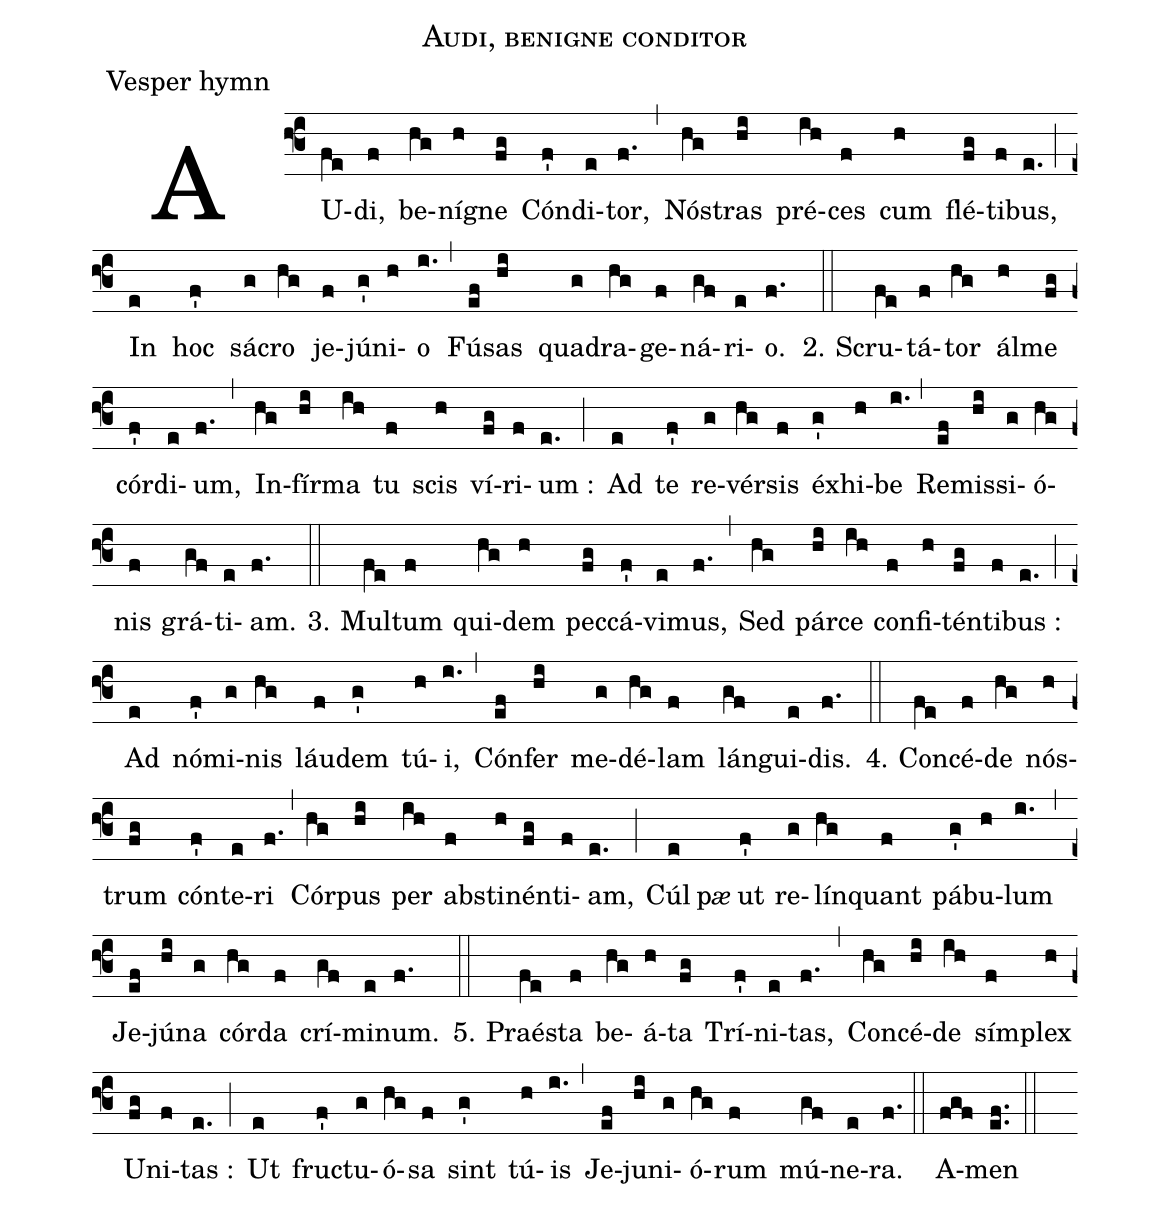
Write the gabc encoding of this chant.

name: Audi, benigne conditor;
office-part: Vesper hymn;
%%
% The syntax in this part is called gabc. Please refer to http://home.gna.org/gregorio/gabc/#basis

(f3) AU(fe)di,(f) be(hg)ní(h)gne(fg) Cón(f')di(e)tor,(f.) (,)
Nós(hg)tras(hi) pré(ih)ces(f) cum(h) flé(fg)ti(f)bus,(e.) (;)
In(e) hoc(f') sá(g)cro(hg) je(f)jú(g')ni(h)o(i.) (,)
Fú(ef)sas(hi) qua(g)dra(hg)ge(f)ná(gf)ri(e)o.(f.) (::)

2. Scru(fe)tá(f)tor(hg) ál(h)me(fg) cór(f')di(e)um,(f.) (,)
In(hg)fír(hi)ma(ih) tu(f) scis(h) ví(fg)ri(f)um :(e.) (;)
Ad(e) te(f') re(g)vér(hg)sis(f) éx(g')hi(h)be(i.) (,)
Re(ef)mis(hi)si(g)ó(hg)nis(f) grá(gf)ti(e)am.(f.) (::)

3. Mul(fe)tum(f) qui(hg)dem(h) pec(fg)cá(f')vi(e)mus,(f.) (,)
Sed(hg) pár(hi)ce(ih) con(f)fi(h)tén(fg)ti(f)bus :(e.) (;)
Ad(e) nó(f')mi(g)nis(hg) láu(f)dem(g') tú(h)i,(i.) (,)
Cón(ef)fer(hi) me(g)dé(hg)lam(f) lán(gf)gui(e)dis.(f.) (::)

4. Con(fe)cé(f)de(hg) nós(h)trum(fg) cón(f')te(e)ri(f.) (,)
Cór(hg)pus(hi) per(ih) abs(f)ti(h)nén(fg)ti(f)am,(e.) (;)
Cúl(e)p<i>æ</i>() ut(f') re(g)lín(hg)quant(f) pá(g')bu(h)lum(i.) (,)
Je(ef)jú(hi)na(g) cór(hg)da(f) crí(gf)mi(e)num.(f.) (::)

5. Praé(fe)sta(f) be(hg)á(h)ta(fg) Trí(f')ni(e)tas,(f.) (,)
Con(hg)cé(hi)de(ih) sím(f)plex(h) U(fg)ni(f)tas :(e.) (;)
Ut(e) fru(f')ctu(g)ó(hg)sa(f) sint(g') tú(h)is(i.) (,)
Je(ef)ju(hi)ni(g)ó(hg)rum(f) mú(gf)ne(e)ra.(f.) (::)

A(fgf)men(ef..) (::)
